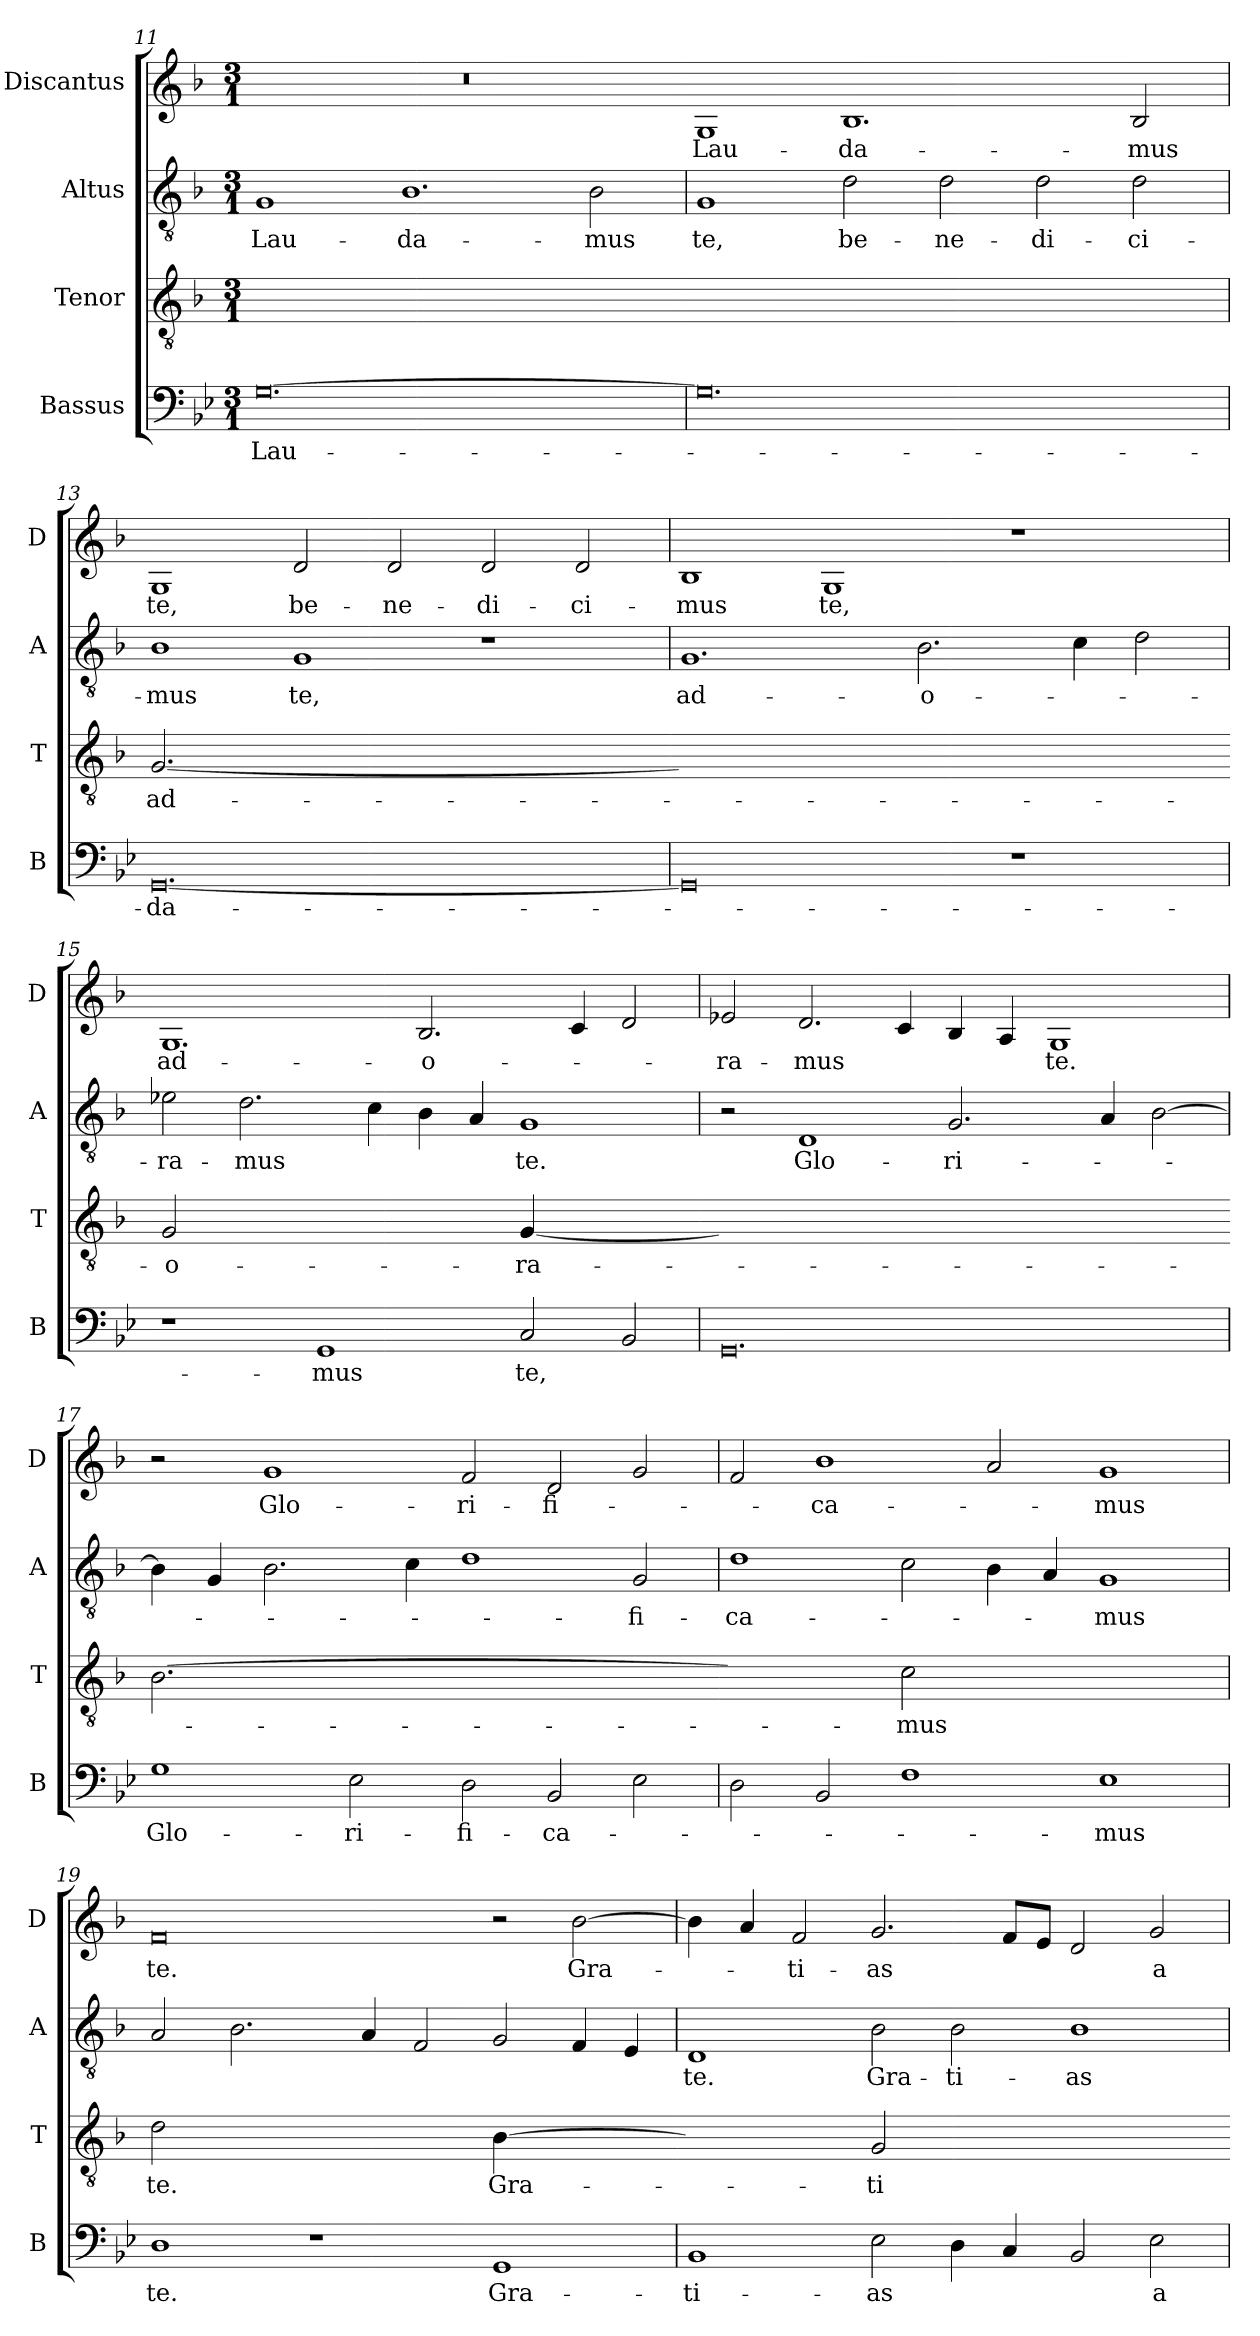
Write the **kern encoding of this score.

**kern	**text	**kern	**text	**kern	**text	**kern	**text
*part4	*part4	*part3	*part3	*part2	*part2	*part1	*part1
*staff4	*staff4	*staff3	*staff3	*staff2	*staff2	*staff1	*staff1
*I"Bassus	*	*I"Tenor	*	*I"Altus	*	*I"Discantus	*
*I'B	*	*I'T	*	*I'A	*	*I'D	*
*clefF4	*	*clefGv2	*	*clefGv2	*	*clefG2	*
*k[b-e-]	*	*k[b-]	*	*k[b-]	*	*k[b-]	*
*M3/1	*	*M3/1	*	*M3/1	*	*M3/1	*
=11	=11	=11	=11	=11	=11	=11	=11
!	!	!LO:N:vis=2.	!	!	!	!	!
[0.G	Lau-	0.ryy	.	1G	Lau-	0.r	.
.	.	.	.	1.B-	-da-	.	.
.	.	.	.	2B-	-mus	.	.
=12	=12	=12-	=12	=12	=12	=12	=12
!	!	!LO:N:vis=2.	!	!	!	!	!
0.G]	.	0.ryy	.	1G	te,	1G	Lau-
.	.	.	.	2d	be-	1.B-	-da-
.	.	.	.	2d	-ne-	.	.
.	.	.	.	2d	-di-	.	.
.	.	.	.	2d	-ci-	2B-	-mus
=13	=13	=13	=13	=13	=13	=13	=13
!	!	!LO:N:vis=2.	!	!	!	!	!
[0.GG	-da-	[0.G	ad-	1B-	-mus	1G	te,
.	.	.	.	1G	te,	2d	be-
.	.	.	.	.	.	2d	-ne-
.	.	.	.	1r	.	2d	-di-
.	.	.	.	.	.	2d	-ci-
=14	=14	=14-	=14	=14	=14	=14	=14
!	!	!LO:N:vis=2.	!	!	!	!	!
0GG]	.	0.Gyy]	.	1.G	ad-	1B-	-mus
.	.	.	.	.	.	1G	te,
.	.	.	.	2.B-	-o-	.	.
1r	.	.	.	.	.	1r	.
.	.	.	.	4c	.	.	.
.	.	.	.	2d	.	.	.
=15	=15	=15-	=15	=15	=15	=15	=15
!	!	!LO:N:vis=2	!	!	!	!	!
1r	.	0G	-o-	2e-X	-ra-	1.G	ad-
.	.	.	.	2.d	-mus	.	.
1GG	-mus	.	.	.	.	.	.
.	.	.	.	4c	.	.	.
.	.	.	.	4B-	.	2.B-	-o-
.	.	.	.	4A	.	.	.
!	!	!LO:N:vis=4	!	!	!	!	!
2C	te,	[1G	-ra-	1G	te.	.	.
.	.	.	.	.	.	4c	.
2BB-	.	.	.	.	.	2d	.
=16	=16	=16-	=16	=16	=16	=16	=16
!	!	!LO:N:vis=2.	!	!	!	!	!
0.GG	.	0.Gyy]	.	2r	.	2e-X	-ra-
.	.	.	.	1D	Glo-	2.d	-mus
.	.	.	.	.	.	4c	.
.	.	.	.	2.G	-ri-	4B-	.
.	.	.	.	.	.	4A	.
.	.	.	.	.	.	1G	te.
.	.	.	.	4A	.	.	.
.	.	.	.	[2B-	.	.	.
=17	=17	=17-	=17	=17	=17	=17	=17
!	!	!LO:N:vis=2.	!	!	!	!	!
1G	Glo-	[0.B-	.	4B-]	.	2r	.
.	.	.	.	4G	.	.	.
.	.	.	.	2.B-	.	1g	Glo-
2E-	-ri-	.	.	.	.	.	.
.	.	.	.	4c	.	.	.
2D	-fi-	.	.	1d	.	2f	-ri-
2BB-	-ca-	.	.	.	.	2d	-fi-
2E-	.	.	.	2G	-fi-	2g	.
=18	=18	=18-	=18	=18	=18	=18	=18
!	!	!LO:N:vis=4	!	!	!	!	!
2D	.	1B-yy]	.	1d	-ca-	2f	.
2BB-	.	.	.	.	.	1b-	-ca-
!	!	!LO:N:vis=2	!	!	!	!	!
1F	.	0c	-mus	2c	.	.	.
.	.	.	.	4B-	.	2a	.
.	.	.	.	4A	.	.	.
1E-	-mus	.	.	1G	-mus	1g	-mus
=19	=19	=19	=19	=19	=19	=19	=19
!	!	!LO:N:vis=2	!	!	!	!	!
1D	te.	0d	te.	2A	.	0f	te.
.	.	.	.	2.B-	.	.	.
1r	.	.	.	.	.	.	.
.	.	.	.	4A	.	.	.
.	.	.	.	2F	.	.	.
!	!	!LO:N:vis=4	!	!	!	!	!
1GG	Gra-	[1B-	Gra-	2G	.	2r	.
.	.	.	.	4F	.	[2b-	Gra-
.	.	.	.	4E	.	.	.
=20	=20	=20-	=20	=20	=20	=20	=20
!	!	!LO:N:vis=4	!	!	!	!	!
1BB-	-ti-	1B-yy]	.	1D	te.	4b-]	.
.	.	.	.	.	.	4a	.
.	.	.	.	.	.	2f	-ti-
!	!	!LO:N:vis=2	!	!	!	!	!
2E-	-as	0G	-ti-	2B-	Gra-	2.g	-as
4D	.	.	.	2B-	-ti-	.	.
4C	.	.	.	.	.	8fL	.
.	.	.	.	.	.	8eJ	.
2BB-	.	.	.	1B-	-as	2d	.
2E-	a-	.	.	.	.	2g	a-
=	=	=-	=	=	=	=	=
*-	*-	*-	*-	*-	*-	*-	*-
